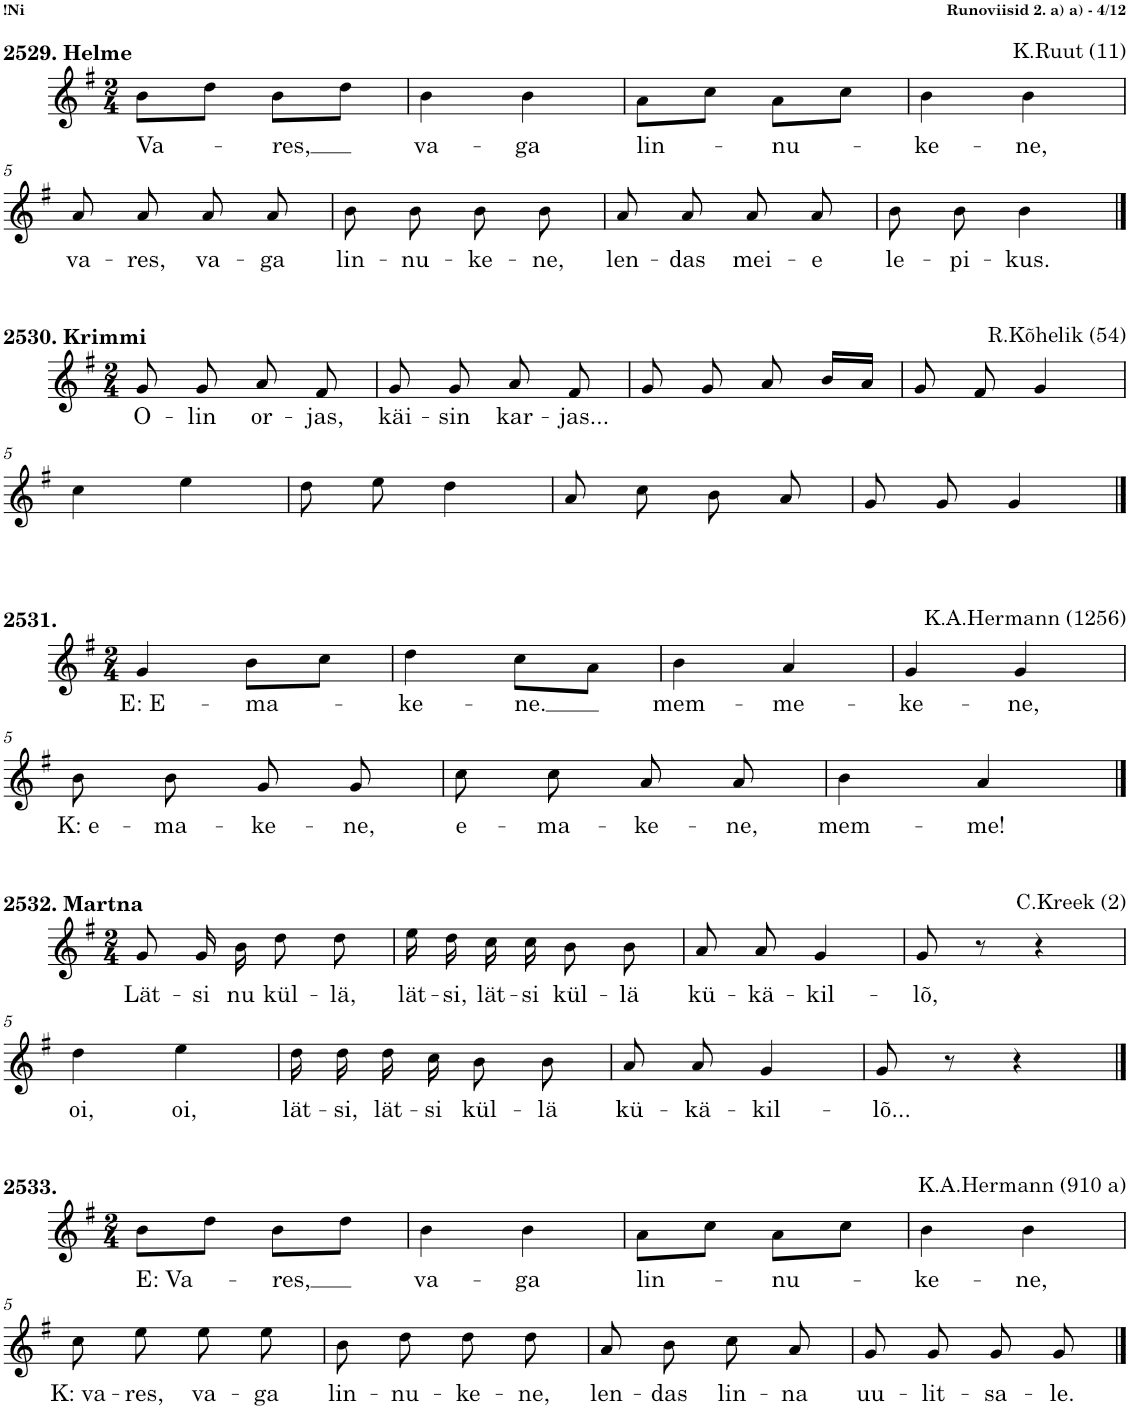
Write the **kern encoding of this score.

**kern	**text
*part1	*part1
*staff1	*staff1
*I"Piano	*
*I'Pno.	*
!!LO:PB:g=z
*clefG2	*
*k[f#]	*
*M2/4	*
=1	=1
!	!LO:LY:b
8b\L	Va-
8dd\J	.
!	!LO:LY:b
8b\L	-res,
8dd\J	.
=2	=2
!	!LO:LY:b
4b\	va-
!	!LO:LY:b
4b\	-ga
=3	=3
!	!LO:LY:b
8a\L	lin-
8cc\J	.
!	!LO:LY:b
8a\L	-nu-
8cc\J	.
=4	=4
!	!LO:LY:b
4b\	-ke-
!	!LO:LY:b
4b\	-ne,
!!LO:LB:g=z
=5	=5
!	!LO:LY:b
8a/	va-
!	!LO:LY:b
8a/	-res,
!	!LO:LY:b
8a/	va-
!	!LO:LY:b
8a/	-ga
=6	=6
!	!LO:LY:b
8b\	lin-
!	!LO:LY:b
8b\	-nu-
!	!LO:LY:b
8b\	-ke-
!	!LO:LY:b
8b\	-ne,
=7	=7
!	!LO:LY:b
8a/	len-
!	!LO:LY:b
8a/	-das
!	!LO:LY:b
8a/	mei-
!	!LO:LY:b
8a/	-e
=8	=8
!	!LO:LY:b
8b\	le-
!	!LO:LY:b
8b\	-pi-
!	!LO:LY:b
4b\	-kus.
!!LO:LB:g=z
==1	==1
*k[f#]	*
*M2/4	*
!	!LO:LY:b
8g/	O-
!	!LO:LY:b
8g/	-lin
!	!LO:LY:b
8a/	or-
!	!LO:LY:b
8f#/	-jas,
=2	=2
!	!LO:LY:b
8g/	käi-
!	!LO:LY:b
8g/	-sin
!	!LO:LY:b
8a/	kar-
!	!LO:LY:b
8f#/	-jas...
=3	=3
8g/	.
8g/	.
8a/	.
16b/LL	.
16a/JJ	.
=4	=4
8g/	.
8f#/	.
4g/	.
!!LO:LB:g=z
=5	=5
4cc\	.
4ee\	.
=6	=6
8dd\	.
8ee\	.
4dd\	.
=7	=7
8a/	.
8cc\	.
8b\	.
8a/	.
=8	=8
8g/	.
8g/	.
4g/	.
!!LO:LB:g=z
==1	==1
*k[f#]	*
*M2/4	*
!	!LO:LY:b
4g/	E: E-
!	!LO:LY:b
8b\L	-ma-
8cc\J	.
=2	=2
!	!LO:LY:b
4dd\	-ke-
!	!LO:LY:b
8cc\L	-ne.
8a\J	.
=3	=3
!	!LO:LY:b
4b\	mem-
!	!LO:LY:b
4a/	-me-
=4	=4
!	!LO:LY:b
4g/	-ke-
!	!LO:LY:b
4g/	-ne,
!!LO:LB:g=z
=5	=5
!	!LO:LY:b
8b\	K: e-
!	!LO:LY:b
8b\	-ma-
!	!LO:LY:b
8g/	-ke-
!	!LO:LY:b
8g/	-ne,
=6	=6
!	!LO:LY:b
8cc\	e-
!	!LO:LY:b
8cc\	-ma-
!	!LO:LY:b
8a/	-ke-
!	!LO:LY:b
8a/	-ne,
=7	=7
!	!LO:LY:b
4b\	mem-
!	!LO:LY:b
4a/	-me!
!!LO:LB:g=z
==1	==1
*k[f#]	*
*M2/4	*
!	!LO:LY:b
8g/	Lät-
!	!LO:LY:b
16g/	-si
!	!LO:LY:b
16b\	nu
!	!LO:LY:b
8dd\	kül-
!	!LO:LY:b
8dd\	-lä,
=2	=2
!	!LO:LY:b
16ee\	lät-
!	!LO:LY:b
16dd\	-si,
!	!LO:LY:b
16cc\	lät-
!	!LO:LY:b
16cc\	-si
!	!LO:LY:b
8b\	kül-
!	!LO:LY:b
8b\	-lä
=3	=3
!	!LO:LY:b
8a/	kü-
!	!LO:LY:b
8a/	-kä-
!	!LO:LY:b
4g/	-kil-
=4	=4
!	!LO:LY:b
8g/	-lõ,
8r	.
4r	.
!!LO:LB:g=z
=5	=5
!	!LO:LY:b
4dd\	oi,
!	!LO:LY:b
4ee\	oi,
=6	=6
!	!LO:LY:b
16dd\	lät-
!	!LO:LY:b
16dd\	-si,
!	!LO:LY:b
16dd\	lät-
!	!LO:LY:b
16cc\	-si
!	!LO:LY:b
8b\	kül-
!	!LO:LY:b
8b\	-lä
=7	=7
!	!LO:LY:b
8a/	kü-
!	!LO:LY:b
8a/	-kä-
!	!LO:LY:b
4g/	-kil-
=8	=8
!	!LO:LY:b
8g/	-lõ...
8r	.
4r	.
!!LO:LB:g=z
==1	==1
*k[f#]	*
*M2/4	*
!	!LO:LY:b
8b\L	E: Va-
8dd\J	.
!	!LO:LY:b
8b\L	-res,
8dd\J	.
=2	=2
!	!LO:LY:b
4b\	va-
!	!LO:LY:b
4b\	-ga
=3	=3
!	!LO:LY:b
8a\L	lin-
8cc\J	.
!	!LO:LY:b
8a\L	-nu-
8cc\J	.
=4	=4
!	!LO:LY:b
4b\	-ke-
!	!LO:LY:b
4b\	-ne,
!!LO:LB:g=z
=5	=5
!	!LO:LY:b
8cc\	K: va-
!	!LO:LY:b
8ee\	-res,
!	!LO:LY:b
8ee\	va-
!	!LO:LY:b
8ee\	-ga
=6	=6
!	!LO:LY:b
8b\	lin-
!	!LO:LY:b
8dd\	-nu-
!	!LO:LY:b
8dd\	-ke-
!	!LO:LY:b
8dd\	-ne,
=7	=7
!	!LO:LY:b
8a/	len-
!	!LO:LY:b
8b\	-das
!	!LO:LY:b
8cc\	lin-
!	!LO:LY:b
8a/	-na
=8	=8
!	!LO:LY:b
8g/	uu-
!	!LO:LY:b
8g/	-lit-
!	!LO:LY:b
8g/	-sa-
!	!LO:LY:b
8g/	-le.
==	==
*-	*-
